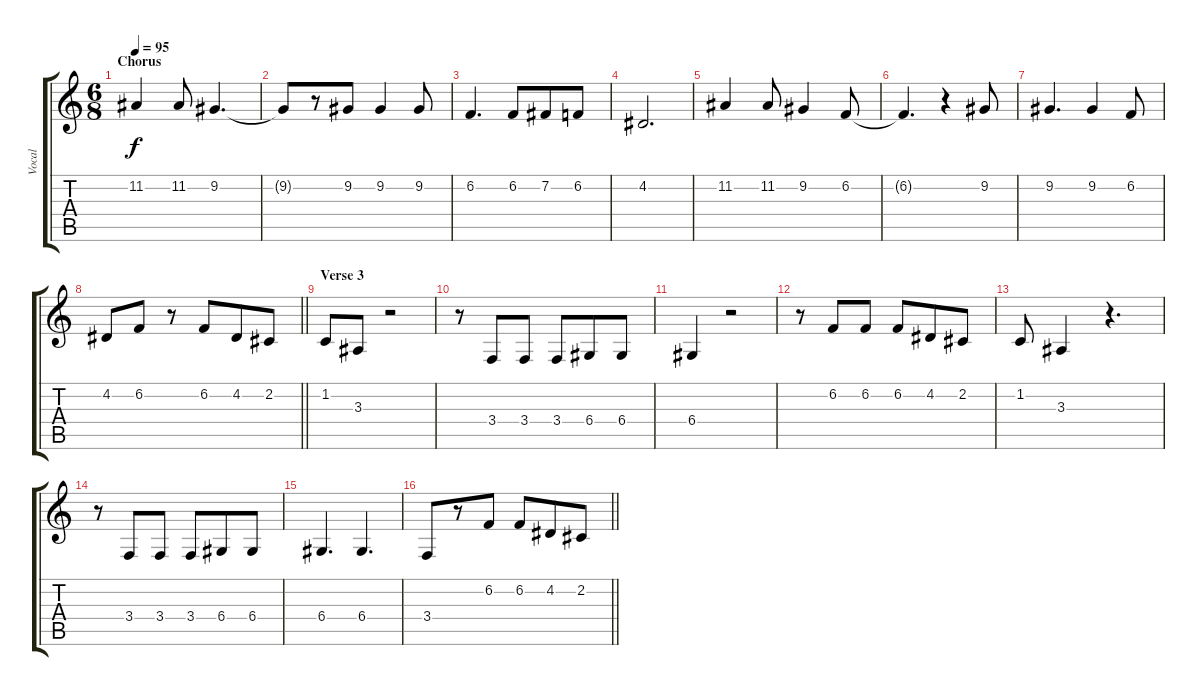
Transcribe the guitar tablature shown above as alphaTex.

\track ("Vocal" "Vocal") {instrument trumpet}
\staff {score tabs}
\tuning (E4 B3 G3 D3 A2 E2) {hide}
\ts (6 8)
\section ("" "Chorus")
\tempo 95
\clef g2
\ks c
11.2.4{dy f} 11.2.8 9.2.4{d} |
9.2{t}.8 r.8 9.2.8 9.2.4 9.2.8 |
6.2.4{d} 6.2.8 7.2.8 6.2.8 |
4.2.2{d} |
11.2.4 11.2.8 9.2.4 6.2.8 |
6.2{t}.4{d} r.4 9.2.8 |
9.2.4{d} 9.2.4 6.2.8 |
\barLineRight lightlight
4.2.8 6.2.8 r.8 6.2.8 4.2.8 2.2.8 |
\section ("" "Verse 3")
1.2.8 3.3.8 r.2 |
r.8 3.4.8 3.4.8 3.4.8 6.4.8 6.4.8 |
6.4.4 r.2 |
r.8 6.2.8 6.2.8 6.2.8 4.2.8 2.2.8 |
1.2.8 3.3.4 r.4{d} |
r.8 3.4.8 3.4.8 3.4.8 6.4.8 6.4.8 |
6.4.4{d} 6.4.4{d} |
\barLineRight lightlight
3.4.8 r.8 6.2.8 6.2.8 4.2.8 2.2.8
